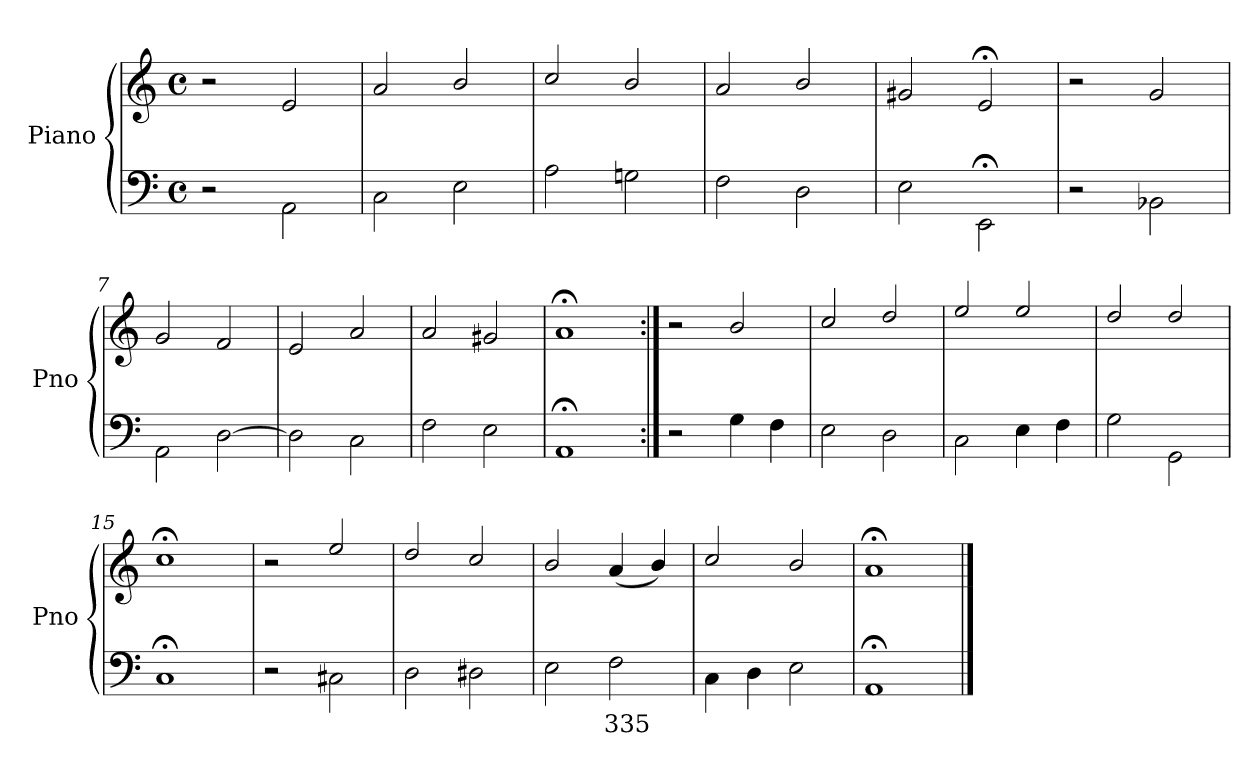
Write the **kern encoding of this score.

**kern	**text	**kern
*part1	*part1	*part1
*staff2	*staff2	*staff1
*I"Piano	*	*
*I'Pno	*	*
*clefF4	*	*clefG2
*k[]	*	*k[]
*M4/4	*	*M4/4
*met(c)	*	*met(c)
=1	=1	=1
2r	.	2r
2AA\	.	2e/
=2	=2	=2
2C\	.	2a/
2E\	.	2b/
=3	=3	=3
2A\	.	2cc/
2Gn\	.	2b/
=4	=4	=4
2F\	.	2a/
2D\	.	2b/
=5	=5	=5
2E\	.	2g#X/
2EE;\	.	2e;</
=6	=6	=6
2r	.	2r
2BB-X\	.	2g/
=7	=7	=7
2AA\	.	2g/
[<2D\	.	2f/
=8	=8	=8
2D\]	.	2e/
2C\	.	2a/
=9	=9	=9
2F\	.	2a/
2E\	.	2g#X/
=10	=10	=10
1AA;\	.	1a;</
!!LO:LB:g=z
=11:|!	=11:|!	=11:|!
2r	.	2r
4G\	.	2b/
4F\	.	.
=12	=12	=12
2E\	.	2cc/
2D\	.	2dd/
=13	=13	=13
2C\	.	2ee/
4E\	.	2ee/
4F\	.	.
=14	=14	=14
2G\	.	2dd/
2GG\	.	2dd/
=15	=15	=15
1C;\	.	1cc;</
=16	=16	=16
2r	.	2r
2C#X\	.	2ee/
=17	=17	=17
2D\	.	2dd/
2D#X\	.	2cc/
=18	=18	=18
2E\	.	2b/
!	!LO:LY:a	!
2F\	335	(4a/
.	.	4b/)
=19	=19	=19
4C\	.	2cc/
4D\	.	.
2E\	.	2b/
=20	=20	=20
1AA;\	.	1a;</
==	==	==
*-	*-	*-
